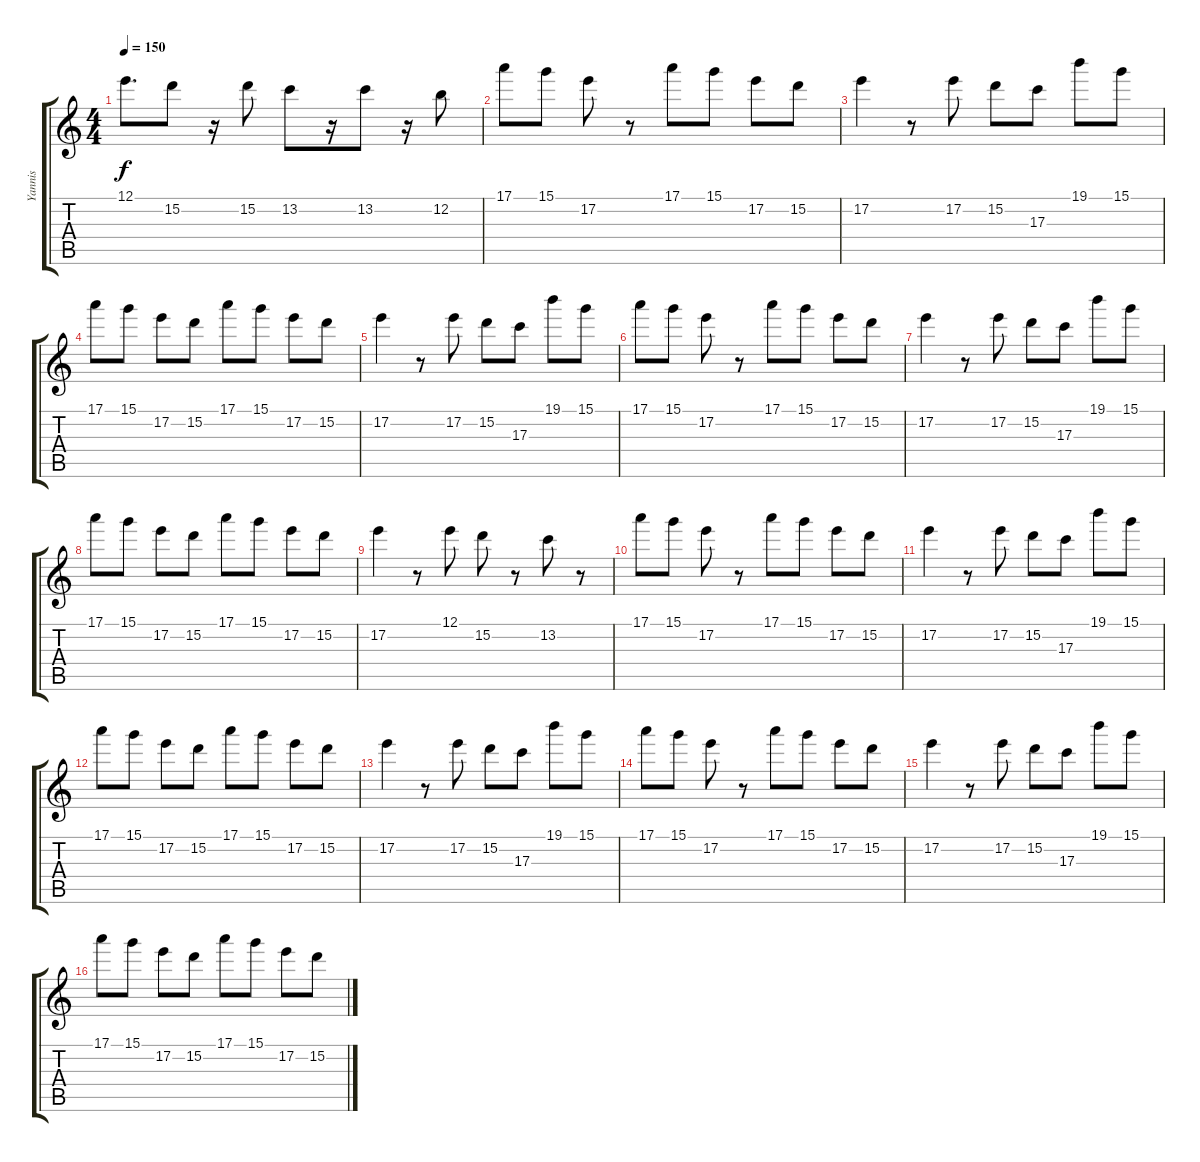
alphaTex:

\track ("Yannis" "Yannis") {instrument electricguitarclean}
\staff {score tabs}
\tuning (E4 B3 G3 D3 A2 E2) {hide}
\ts (4 4)
\tempo 150
\clef g2
\ks c
12.1.8{d dy f} 15.2.8 r.16 15.2.8 13.2.8 r.16 13.2.8 r.16 12.2.8 |
17.1.8 15.1.8 17.2.8 r.8 17.1.8 15.1.8 17.2.8 15.2.8 |
17.2.4 r.8 17.2.8 15.2.8 17.3.8 19.1.8 15.1.8 |
17.1.8 15.1.8 17.2.8 15.2.8 17.1.8 15.1.8 17.2.8 15.2.8 |
17.2.4 r.8 17.2.8 15.2.8 17.3.8 19.1.8 15.1.8 |
17.1.8 15.1.8 17.2.8 r.8 17.1.8 15.1.8 17.2.8 15.2.8 |
17.2.4 r.8 17.2.8 15.2.8 17.3.8 19.1.8 15.1.8 |
17.1.8 15.1.8 17.2.8 15.2.8 17.1.8 15.1.8 17.2.8 15.2.8 |
17.2.4 r.8 12.1.8 15.2.8 r.8 13.2.8 r.8 |
17.1.8 15.1.8 17.2.8 r.8 17.1.8 15.1.8 17.2.8 15.2.8 |
17.2.4 r.8 17.2.8 15.2.8 17.3.8 19.1.8 15.1.8 |
17.1.8 15.1.8 17.2.8 15.2.8 17.1.8 15.1.8 17.2.8 15.2.8 |
17.2.4 r.8 17.2.8 15.2.8 17.3.8 19.1.8 15.1.8 |
17.1.8 15.1.8 17.2.8 r.8 17.1.8 15.1.8 17.2.8 15.2.8 |
17.2.4 r.8 17.2.8 15.2.8 17.3.8 19.1.8 15.1.8 |
17.1.8 15.1.8 17.2.8 15.2.8 17.1.8 15.1.8 17.2.8 15.2.8
